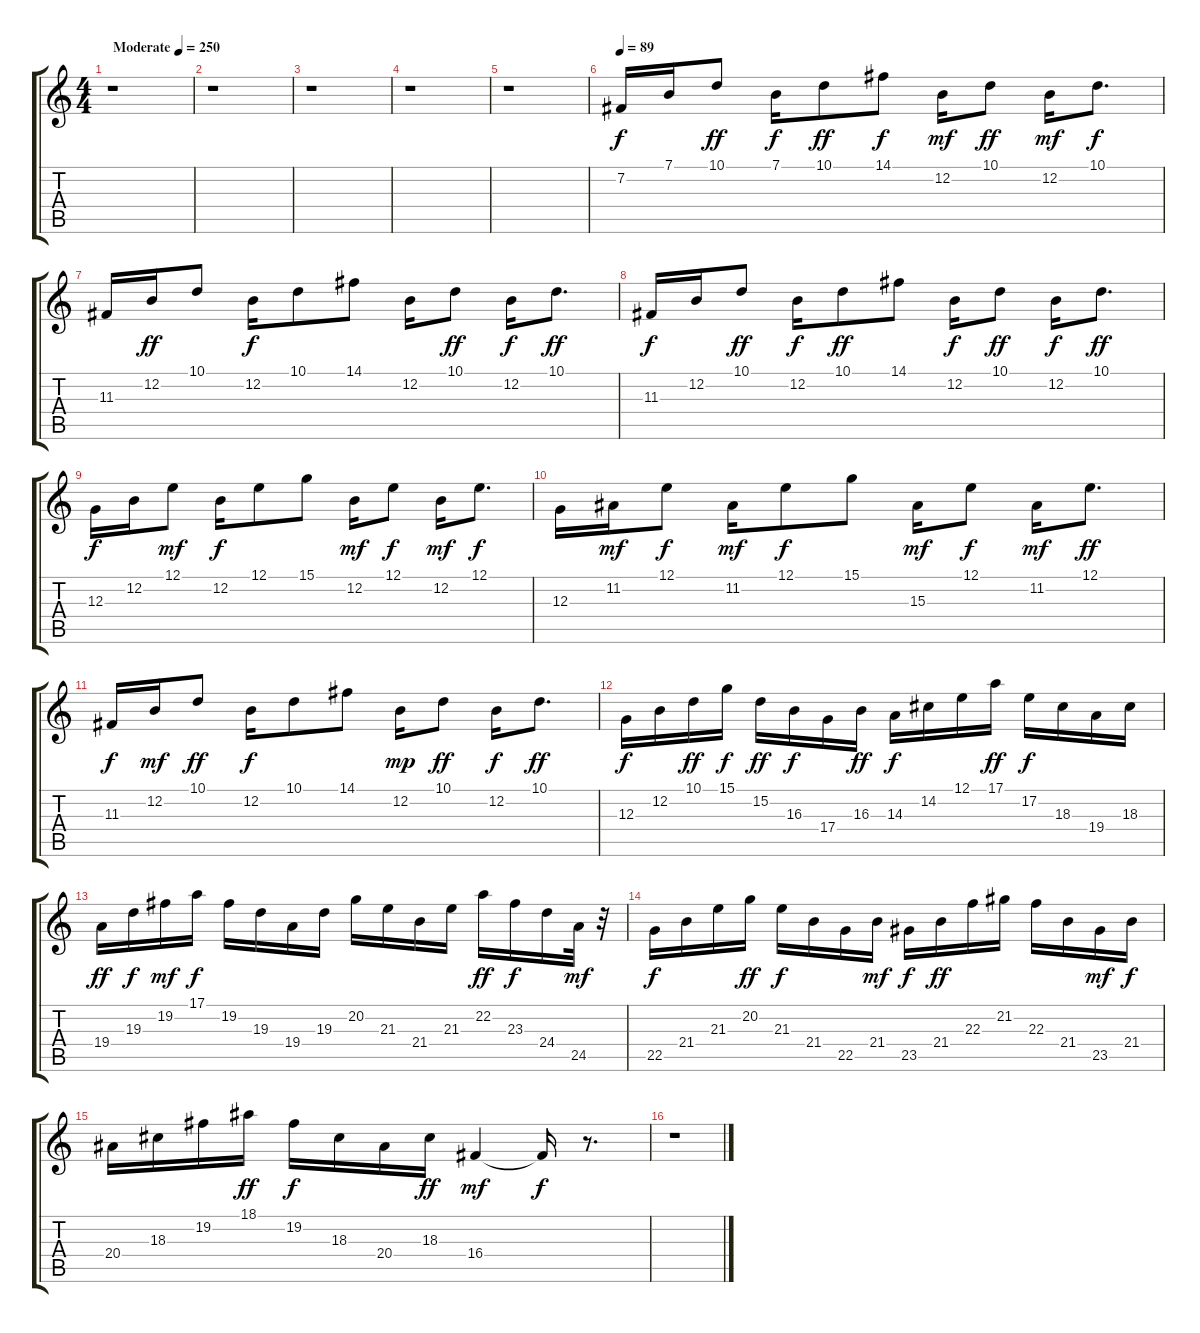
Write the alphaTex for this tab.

\track "" {instrument vibraphone}
\staff {score tabs}
\tuning (E4 B3 G3 D3 A2 E2) {hide}
\ts (4 4)
\tempo (250 "Moderate")
\clef g2
\ks c
r.1{dy f instrument vibraphone} |
r.1 |
r.1 |
r.1 |
r.1 |
\tempo 89
7.2.16 7.1.16 10.1.8{dy ff} 7.1.16{dy f} 10.1.8{dy ff} 14.1.8{dy f} 12.2.16{dy mf} 10.1.8{dy ff} 12.2.16{dy mf} 10.1.8{d dy f} |
11.3.16 12.2.16{dy ff} 10.1.8 12.2.16{dy f} 10.1.8 14.1.8 12.2.16 10.1.8{dy ff} 12.2.16{dy f} 10.1.8{d dy ff} |
11.3.16{dy f} 12.2.16 10.1.8{dy ff} 12.2.16{dy f} 10.1.8{dy ff} 14.1.8 12.2.16{dy f} 10.1.8{dy ff} 12.2.16{dy f} 10.1.8{d dy ff} |
12.3.16{dy f} 12.2.16 12.1.8{dy mf} 12.2.16{dy f} 12.1.8 15.1.8 12.2.16{dy mf} 12.1.8{dy f} 12.2.16{dy mf} 12.1.8{d dy f} |
12.3.16 11.2.16{dy mf} 12.1.8{dy f} 11.2.16{dy mf} 12.1.8{dy f} 15.1.8 15.3.16{dy mf} 12.1.8{dy f} 11.2.16{dy mf} 12.1.8{d dy ff} |
11.3.16{dy f} 12.2.16{dy mf} 10.1.8{dy ff} 12.2.16{dy f} 10.1.8 14.1.8 12.2.16{dy mp} 10.1.8{dy ff} 12.2.16{dy f} 10.1.8{d dy ff} |
12.3.16{dy f} 12.2.16 10.1.16{dy ff} 15.1.16{dy f} 15.2.16{dy ff} 16.3.16{dy f} 17.4.16 16.3.16{dy ff} 14.3.16{dy f} 14.2.16 12.1.16 17.1.16{dy ff} 17.2.16{dy f} 18.3.16 19.4.16 18.3.16 |
19.4.16{dy ff} 19.3.16{dy f} 19.2.16{dy mf} 17.1.16{dy f} 19.2.16 19.3.16 19.4.16 19.3.16 20.2.16 21.3.16 21.4.16 21.3.16 22.2.16{dy ff} 23.3.16{dy f} 24.4.16 24.5.32{dy mf} r.32 |
22.5.16{dy f} 21.4.16 21.3.16 20.2.16{dy ff} 21.3.16{dy f} 21.4.16 22.5.16 21.4.16{dy mf} 23.5.16{dy f} 21.4.16{dy ff} 22.3.16 21.2.16 22.3.16 21.4.16 23.5.16{dy mf} 21.4.16{dy f} |
20.4.16 18.3.16 19.2.16 18.1.16{dy ff} 19.2.16{dy f} 18.3.16 20.4.16 18.3.16{dy ff} 16.4.4{dy mf} 16.4{t}.16{dy f} r.8{d} |
r.1
